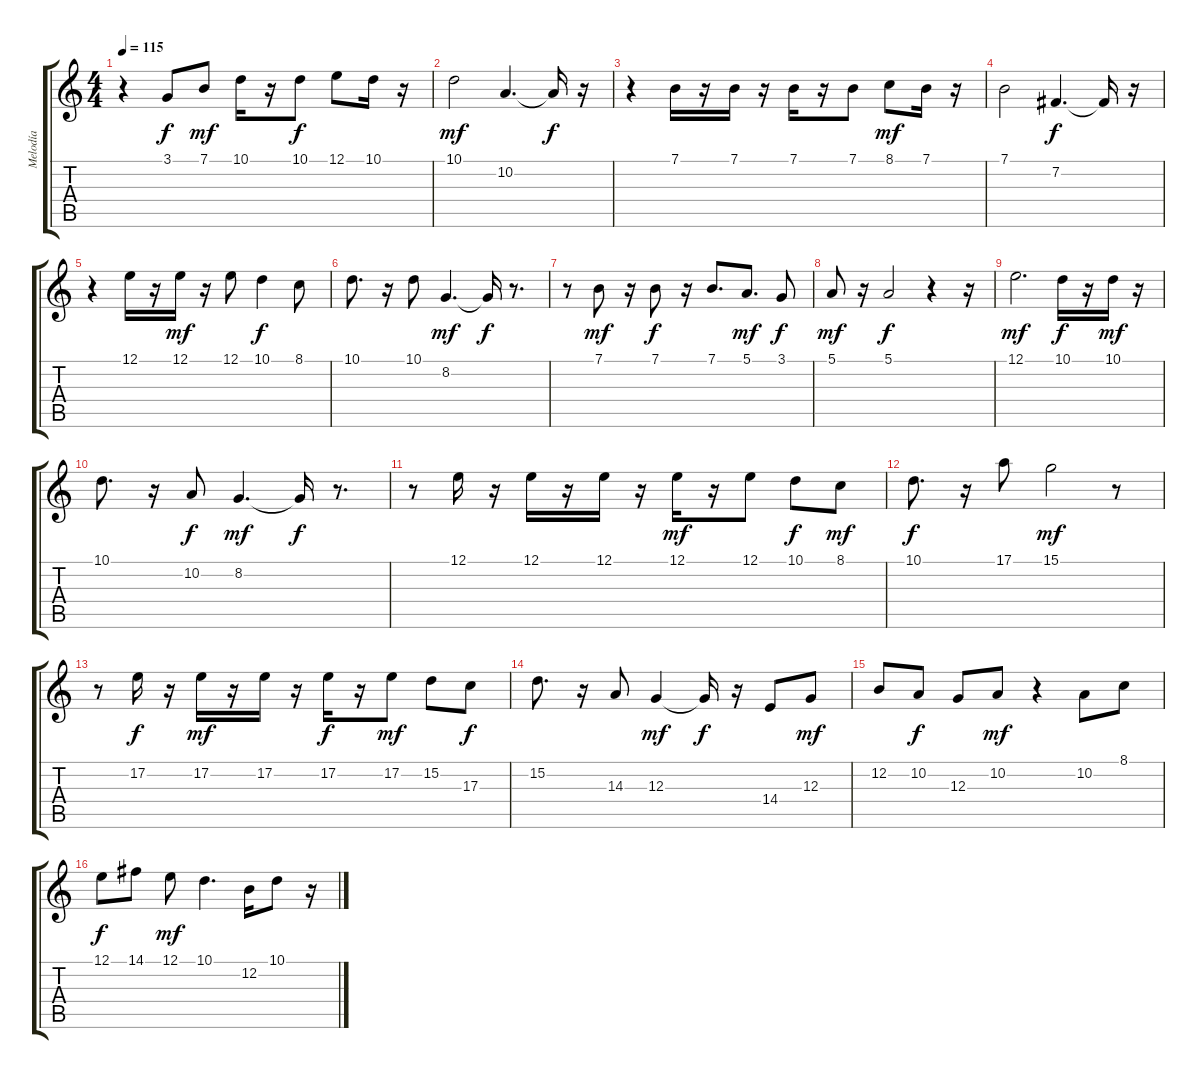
\track ("Melodía" "Melodía") {instrument voiceoohs}
\staff {score tabs}
\tuning (E4 B3 G3 D3 A2 E2) {hide}
\ts (4 4)
\tempo 115
\clef g2
\ks c
r.4{dy mf} 3.1.8{dy f} 7.1.8{dy mf} 10.1.16 r.16 10.1.8{dy f} 12.1.8 10.1.16 r.16 |
10.1.2{dy mf} 10.2.4{d} 10.2{t}.16{dy f} r.16 |
r.4 7.1.16 r.16 7.1.16 r.16 7.1.16 r.16 7.1.8 8.1.8{dy mf} 7.1.16 r.16 |
7.1.2 7.2.4{d dy f} 7.2{t}.16 r.16 |
r.4 12.1.16 r.16 12.1.16{dy mf} r.16 12.1.8 10.1.4{dy f} 8.1.8 |
10.1.8{d} r.16 10.1.8 8.2.4{d dy mf} 8.2{t}.16{dy f} r.8{d} |
r.8 7.1.8{dy mf} r.16 7.1.8{dy f} r.16 7.1.8{d} 5.1.8{d dy mf} 3.1.8{dy f} |
5.1.8{dy mf} r.16 5.1.2{dy f} r.4 r.16 |
12.1.2{d dy mf} 10.1.16{dy f} r.16 10.1.16{dy mf} r.16 |
10.1.8{d} r.16 10.2.8{dy f} 8.2.4{d dy mf} 8.2{t}.16{dy f} r.8{d} |
r.8 12.1.16 r.16 12.1.16 r.16 12.1.16 r.16 12.1.16{dy mf} r.16 12.1.8 10.1.8{dy f} 8.1.8{dy mf} |
10.1.8{d dy f} r.16 17.1.8 15.1.2{dy mf} r.8 |
r.8 17.2.16{dy f} r.16 17.2.16{dy mf} r.16 17.2.16 r.16 17.2.16{dy f} r.16 17.2.8{dy mf} 15.2.8 17.3.8{dy f} |
15.2.8{d} r.16 14.3.8 12.3.4{dy mf} 12.3{t}.16{dy f} r.16 14.4.8 12.3.8{dy mf} |
12.2.8 10.2.8{dy f} 12.3.8 10.2.8{dy mf} r.4 10.2.8 8.1.8 |
12.1.8{dy f} 14.1.8 12.1.8{dy mf} 10.1.4{d} 12.2.16 10.1.8 r.16
